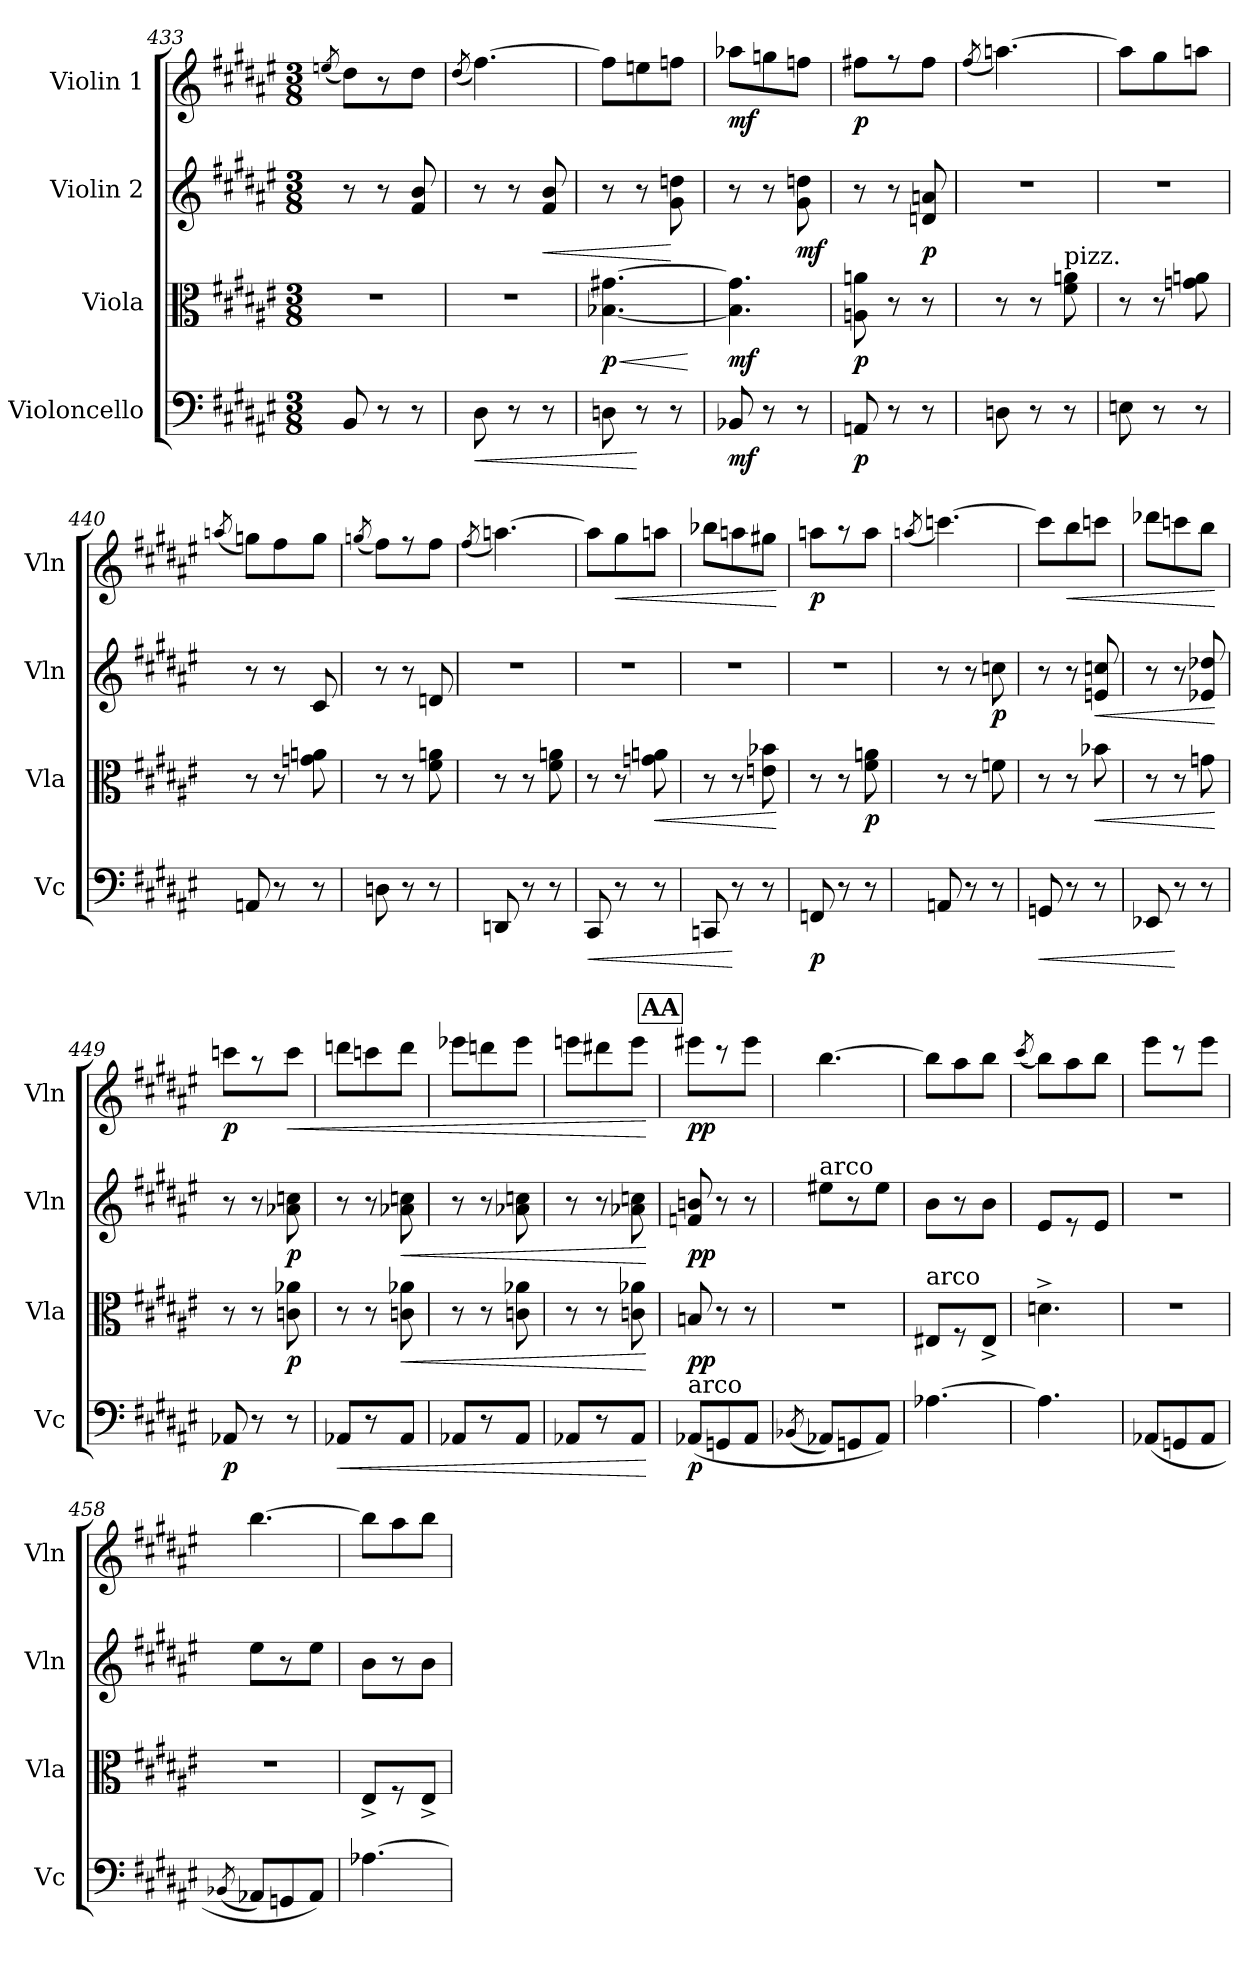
**kern	**dynam	**kern	**dynam	**kern	**dynam	**kern	**dynam
*part4	*part4	*part3	*part3	*part2	*part2	*part1	*part1
*staff4	*staff4	*staff3	*staff3	*staff2	*staff2	*staff1	*staff1
*I"Violoncello	*	*I"Viola	*	*I"Violin 2	*	*I"Violin 1	*
*I'Vc	*	*I'Vla	*	*I'Vln	*	*I'Vln	*
*clefF4	*	*clefC3	*	*clefG2	*	*clefG2	*
*k[f#c#g#d#a#e#]	*	*k[f#c#g#d#a#e#]	*	*k[f#c#g#d#a#e#]	*	*k[f#c#g#d#a#e#]	*
*M3/8	*	*M3/8	*	*M3/8	*	*M3/8	*
=433	=433	=433	=433	=433	=433	=433	=433
.	.	.	.	.	.	(8qeen/	.
8BB/	.	4.r	.	8r	.	8dd#\L)	.
8r	.	.	.	8r	.	8r	.
8r	.	.	.	8f#/ 8b/	.	8dd#\J	.
=434	=434	=434	=434	=434	=434	=434	=434
.	.	.	.	.	.	(8qdd#/	.
!	!LO:HP:b	!	!	!	!	!	!
8D#\	<	4.r	.	8r	.	[4.ff#\)	.
8r	.	.	.	8r	.	.	.
!	!	!	!	!	!LO:HP:b	!	!
8r	.	.	.	8f#/ 8b/	<	.	.
=435	=435	=435	=435	=435	=435	=435	=435
!	!	!	!LO:HP:b	!	!	!	!
!	!	!	!LO:DY:n=1:b	!	!	!	!
8Dn\	.	[4.B-X\ [4.g#X\	< p	8r	.	8ff#\L]	.
8r	[	.	.	8r	.	8een\	.
8r	.	.	.	8g#\ 8ddn\	[	8ffn\J	.
.	.	.	[	.	.	.	.
=436	=436	=436	=436	=436	=436	=436	=436
!	!LO:DY:b	!	!LO:DY:b	!	!	!	!LO:DY:b
8BB-X/	mf	4.B-\] 4.g#\]	mf	8r	.	8aa-X\L	mf
8r	.	.	.	8r	.	8ggn\	.
!	!	!	!	!	!LO:DY:b	!	!
8r	.	.	.	8g#\ 8ddn\	mf	8ffn\J	.
=437	=437	=437	=437	=437	=437	=437	=437
!	!LO:DY:b	!	!LO:DY:b	!	!	!	!LO:DY:b
8AAn/	p	8An\ 8an\	p	8r	.	8ff#X\L	p
8r	.	8r	.	8r	.	8r	.
!	!	!	!	!	!LO:DY:b	!	!
8r	.	8r	.	8dn/ 8an/	p	8ff#\J	.
=438	=438	=438	=438	=438	=438	=438	=438
.	.	.	.	.	.	(8qff#/	.
8Dn\	.	8r	.	4.r	.	[4.aan\)	.
8r	.	8r	.	.	.	.	.
!	!	!LO:TX:a:t=pizz.	!	!	!	!	!
8r	.	8f#\ 8an\	.	.	.	.	.
!!LO:LB:g=z
=439	=439	=439	=439	=439	=439	=439	=439
8En\	.	8r	.	4.r	.	8aan\L]	.
8r	.	8r	.	.	.	8gg#\	.
8r	.	8gn\ 8an\	.	.	.	8aa\J	.
=440	=440	=440	=440	=440	=440	=440	=440
.	.	.	.	.	.	(8qaan/	.
8AAn/	.	8r	.	8r	.	8ggn\L)	.
8r	.	8r	.	8r	.	8ff#\	.
8r	.	8gn\ 8an\	.	8c#/	.	8gg\J	.
=441	=441	=441	=441	=441	=441	=441	=441
.	.	.	.	.	.	(8qggn/	.
8Dn\	.	8r	.	8r	.	8ff#\L)	.
8r	.	8r	.	8r	.	8r	.
8r	.	8f#\ 8an\	.	8dn/	.	8ff#\J	.
=442	=442	=442	=442	=442	=442	=442	=442
.	.	.	.	.	.	(8qff#/	.
8DDn/	.	8r	.	4.r	.	[4.aan\)	.
8r	.	8r	.	.	.	.	.
8r	.	8f#\ 8an\	.	.	.	.	.
=443	=443	=443	=443	=443	=443	=443	=443
!	!LO:HP:b	!	!	!	!	!	!
8CC#/	<	8r	.	4.r	.	8aa\L]	.
!	!	!	!	!	!	!	!LO:HP:b
8r	.	8r	.	.	.	8gg#\	<
!	!	!	!LO:HP:b	!	!	!	!
8r	.	8gn\ 8an\	<	.	.	8aan\J	.
=444	=444	=444	=444	=444	=444	=444	=444
8CCn/	.	8r	.	4.r	.	8bb-X\L	.
8r	[	8r	.	.	.	8aan\	.
8r	.	8en\ 8b-X\	.	.	.	8gg#X\J	.
.	.	.	[	.	.	.	[
=445	=445	=445	=445	=445	=445	=445	=445
!	!LO:DY:b	!	!	!	!	!	!LO:DY:b
8FFn/	p	8r	.	4.r	.	8aan\L	p
8r	.	8r	.	.	.	8r	.
!	!	!	!LO:DY:b	!	!	!	!
8r	.	8f#\ 8an\	p	.	.	8aa\J	.
=446	=446	=446	=446	=446	=446	=446	=446
.	.	.	.	.	.	(8qaan/	.
8AAn/	.	8r	.	8r	.	[4.cccn\)	.
8r	.	8r	.	8r	.	.	.
!	!	!	!	!	!LO:DY:b	!	!
8r	.	8fn\	.	8ccn\	p	.	.
!!LO:PB:g=z
=447	=447	=447	=447	=447	=447	=447	=447
!	!LO:HP:b	!	!	!	!	!	!
8GGn/	<	8r	.	8r	.	8cccn\L]	.
!	!	!	!	!	!	!	!LO:HP:b
8r	.	8r	.	8r	.	8bb\	<
!	!	!	!LO:HP:b	!	!LO:HP:b	!	!
8r	.	8b-X\	<	8en/ 8ccn/	<	8ccc\J	.
=448	=448	=448	=448	=448	=448	=448	=448
8EE-X/	.	8r	.	8r	.	8ddd-X\L	.
8r	[	8r	.	8r	.	8cccn\	.
8r	.	8gn\	.	8e-X/ 8dd-X/	.	8bb\J	.
.	.	.	[	.	[	.	[
=449	=449	=449	=449	=449	=449	=449	=449
!	!LO:DY:b	!	!	!	!	!	!LO:DY:b
8AA-X/	p	8r	.	8r	.	8cccn\L	p
8r	.	8r	.	8r	.	8r	.
!	!	!	!LO:DY:b	!	!LO:DY:b	!	!LO:HP:b
8r	.	8cn\ 8a-X\	p	8a-X\ 8ccn\	p	8ccc\J	<
=450	=450	=450	=450	=450	=450	=450	=450
!	!LO:HP:b	!	!	!	!	!	!
8AA-X/L	<	8r	.	8r	.	8dddn\L	.
8r	.	8r	.	8r	.	8cccn\	.
!	!	!	!LO:HP:b	!	!LO:HP:b	!	!
8AA-/J	.	8cn\ 8a-X\	<	8a-X\ 8ccn\	<	8ddd\J	.
=451	=451	=451	=451	=451	=451	=451	=451
8AA-X/L	.	8r	.	8r	.	8eee-X\L	.
8r	.	8r	.	8r	.	8dddn\	.
8AA-/J	.	8cn\ 8a-X\	.	8a-X\ 8ccn\	.	8eee-\J	.
=452	=452	=452	=452	=452	=452	=452	=452
8AA-X/L	.	8r	.	8r	.	8eeen\L	.
8r	.	8r	.	8r	.	8ddd#X\	.
8AA-/J	.	8cn\ 8a-X\	.	8a-X\ 8ccn\	.	8eee\J	.
.	[	.	[	.	[	.	[
!!LO:REH:place=s1:a:B:cj:fs=14:t=AA
=453	=453	=453	=453	=453	=453	=453	=453
!LO:TX:a:t=arco	!	!	!	!	!	!	!
!	!LO:DY:b	!	!LO:DY:b	!	!LO:DY:b	!	!LO:DY:b
(8AA-X/L	p	8Bn/	pp	8fn/ 8bn/	pp	8eee#X\L	pp
8GGn/	.	8r	.	8r	.	8r	.
8AA-/J	.	8r	.	8r	.	8eee#\J	.
=454	=454	=454	=454	=454	=454	=454	=454
(8qBB-X/	.	.	.	.	.	.	.
!	!	!	!	!LO:TX:a:t=arco	!	!	!
8AA-X/L)	.	4.r	.	8ee#X\L	.	[4.bb\	.
8GGn/	.	.	.	8r	.	.	.
8AA-/J)	.	.	.	8ee#\J	.	.	.
!!LO:LB:g=z
=455	=455	=455	=455	=455	=455	=455	=455
!	!	!LO:TX:a:t=arco	!	!	!	!	!
[4.A-X\	.	8E#X/L	.	8b\L	.	8bb\L]	.
.	.	8r	.	8r	.	8aa#\	.
.	.	8E#^/J	.	8b\J	.	8bb\J	.
=456	=456	=456	=456	=456	=456	=456	=456
.	.	.	.	.	.	(8qccc#/	.
4.A-\]	.	4.dn^\	.	8e#/L	.	8bb\L)	.
.	.	.	.	8r	.	8aa#\	.
.	.	.	.	8e#/J	.	8bb\J	.
=457	=457	=457	=457	=457	=457	=457	=457
(8AA-X/L	.	4.r	.	4.r	.	8eee#\L	.
8GGn/	.	.	.	.	.	8r	.
8AA-/J	.	.	.	.	.	8eee#\J	.
=458	=458	=458	=458	=458	=458	=458	=458
(8qBB-X/	.	.	.	.	.	.	.
8AA-X/L)	.	4.r	.	8ee#\L	.	[4.bb\	.
8GGn/	.	.	.	8r	.	.	.
8AA-/J)	.	.	.	8ee#\J	.	.	.
=459	=459	=459	=459	=459	=459	=459	=459
[4.A-X\	.	8E#^/L	.	8b\L	.	8bb\L]	.
.	.	8r	.	8r	.	8aa#\	.
.	.	8E#^/J	.	8b\J	.	8bb\J	.
=	=	=	=	=	=	=	=
*-	*-	*-	*-	*-	*-	*-	*-
